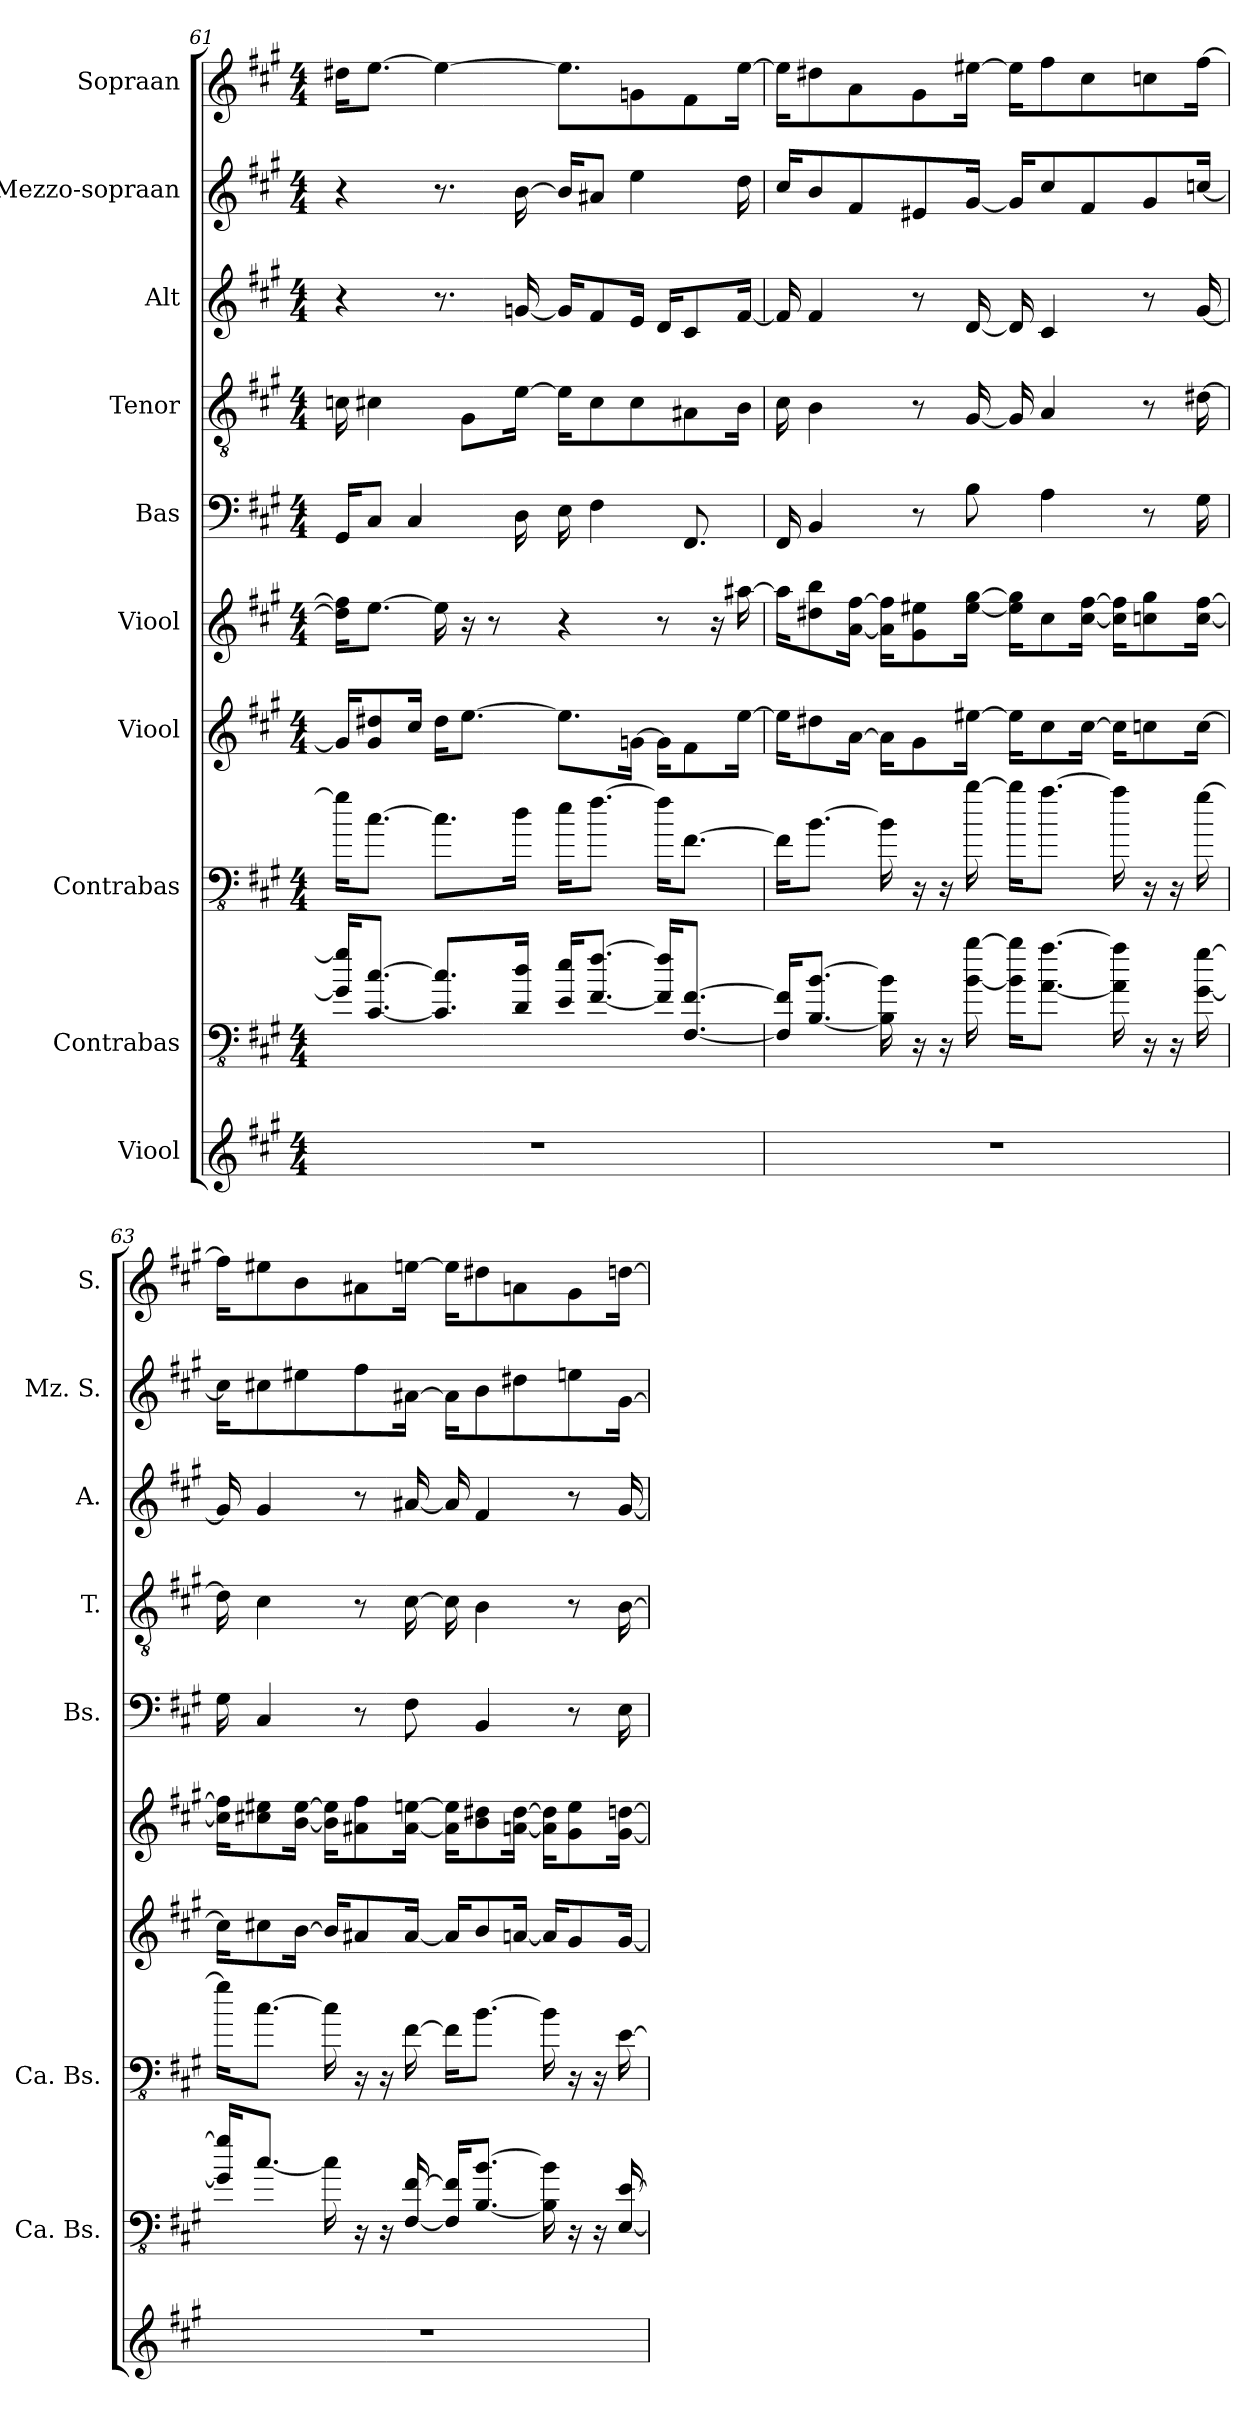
**kern	**kern	**kern	**kern	**kern	**kern	**kern	**kern	**kern	**kern
*part10	*part9	*part8	*part7	*part6	*part5	*part4	*part3	*part2	*part1
*staff10	*staff9	*staff8	*staff7	*staff6	*staff5	*staff4	*staff3	*staff2	*staff1
*I"Viool	*I"Contrabas	*I"Contrabas	*I"Viool	*I"Viool	*I"Bas	*I"Tenor	*I"Alt	*I"Mezzo-sopraan	*I"Sopraan
*	*I'Ca. Bs.	*I'Ca. Bs.	*	*	*I'Bs.	*I'T.	*I'A.	*I'Mz. S.	*I'S.
!!LO:PB:g=z
*clefG2	*clefFv4	*clefFv4	*clefG2	*clefG2	*clefF4	*clefGv2	*clefG2	*clefG2	*clefG2
*	*ITrd7c12	*ITrd7c12	*	*	*	*	*	*	*
*k[f#c#g#]	*k[f#c#g#]	*k[f#c#g#]	*k[f#c#g#]	*k[f#c#g#]	*k[f#c#g#]	*k[f#c#g#]	*k[f#c#g#]	*k[f#c#g#]	*k[f#c#g#]
*M4/4	*M4/4	*M4/4	*M4/4	*M4/4	*M4/4	*M4/4	*M4/4	*M4/4	*M4/4
=61	=61	=61	=61	=61	=61	=61	=61	=61	=61
1r	16GG#]/ 16G#]/KL	16G#\KL]	16g#/KL]	16dd#]\ 16ff#]\KL	16GG#/KL	16cn\	4r	4r	16dd#X\KL
.	[8.CC#/ [8.C#/J	[8.C#\J	8g#/ 8dd#X/	[8.ee\J	8C#/J	4c#X\	.	.	[8.ee\J
.	.	.	16cc#/Jk	.	4C#/	.	.	.	.
.	8.CC#]/ 8.C#]/L	8.C#\L]	16dd#\KL	16ee\]	.	.	8.r	8.r	4ee\_
.	.	.	[8.ee\J	16r	.	8G#\L	.	.	.
.	.	.	.	8r	.	.	.	.	.
.	16DD/ 16D/Jk	16D\Jk	.	.	16D\	[16e\Jk	[16gn/	[16b\	.
.	16EE/ 16E/KL	16E\KL	8.ee\L]	4r	16E\	16e\KL]	16g/KL]	16b/KL]	8.ee\L]
.	[8.FF#/ [8.F#/J	[8.F#\J	.	.	4F#\	8c#\	8f#/	8a#X/J	.
.	.	.	[16gn\Jk	.	.	8c#\	16e/Jk	4ee\	8gn\
.	16FF#]/ 16F#]/KL	16F#\KL]	16g\KL]	8r	.	.	16d/KL	.	.
.	[8.FFF#/ [8.FF#/J	[8.FF#\J	8f#\	.	8.FF#/	8A#X\	8c#/	.	8f#\
.	.	.	.	16r	.	.	.	.	.
.	.	.	[16ee\Jk	[16aa#X\	.	16B\Jk	[16f#/Jk	16dd\	[16ee\Jk
=62	=62	=62	=62	=62	=62	=62	=62	=62	=62
1r	16FFF#]/ 16FF#]/KL	16FF#\KL]	16ee\KL]	16aa#\KL]	16FF#/	16c#\	16f#/]	16cc#/KL	16ee\KL]
.	[8.BBB/ [8.BB/J	[8.BB\J	8dd#X\	8dd#X\ 8bb\	4BB/	4B\	4f#/	8b/	8dd#X\
.	.	.	[16a\Jk	[16a\ [16ff#\Jk	.	.	.	8f#/	8a\
.	16BBB\] 16BB\]	16BB\]	16a\KL]	16a]\ 16ff#]\KL	.	.	.	.	.
.	16r	16r	8g#\	8g#\ 8ee#X\	8r	8r	8r	8e#X/	8g#\
.	16r	16r	.	.	.	.	.	.	.
.	[16BB\ [16B\	[16B\	[16ee#X\Jk	[16ee#\ [16gg#\Jk	8B\	[16G#/	[16d/	[16g#/Jk	[16ee#X\Jk
.	16BB]\ 16B]\KL	16B\KL]	16ee#\KL]	16ee#]\ 16gg#]\KL	.	16G#/]	16d/]	16g#/KL]	16ee#\KL]
.	[8.AA\ [8.A\J	[8.A\J	8cc#\	8cc#\	4A\	4A/	4c#/	8cc#/	8ff#\
.	.	.	[16cc#\Jk	[16cc#\ [16ff#\Jk	.	.	.	8f#/	8cc#\
.	16AA\] 16A\]	16A\]	16cc#\KL]	16cc#]\ 16ff#]\KL	.	.	.	.	.
.	16r	16r	8ccn\	8ccn\ 8gg#\	8r	8r	8r	8g#/	8ccn\
.	16r	16r	.	.	.	.	.	.	.
.	[16GG#\ [16G#\	[16G#\	[16cc\Jk	[16cc\ [16ff#\Jk	16G#\	[16d#X\	[16g#/	[16ccn/Jk	[16ff#\Jk
!!LO:LB:g=z
=63	=63	=63	=63	=63	=63	=63	=63	=63	=63
1r	16GG#]/ 16G#]/KL	16G#\KL]	16cc\KL]	16cc]\ 16ff#]\KL	16G#\	16d#\]	16g#/]	16cc\KL]	16ff#\KL]
.	[8.C#/J	[8.C#\J	8cc#X\	8cc#X\ 8ee#X\	4C#/	4c#\	4g#/	8cc#X\	8ee#X\
.	.	.	[16b\Jk	[16b\ [16ee#\Jk	.	.	.	8ee#X\	8b\
.	16C#\]	16C#\]	16b/KL]	16b]\ 16ee#]\KL	.	.	.	.	.
.	16r	16r	8a#X/	8a#X\ 8ff#\	8r	8r	8r	8ff#\	8a#X\
.	16r	16r	.	.	.	.	.	.	.
.	[16FFF#/ [16FF#/	[16FF#\	[16a#/Jk	[16a#\ [16een\Jk	8F#\	[16c#\	[16a#X/	[16a#X\Jk	[16een\Jk
.	16FFF#]/ 16FF#]/KL	16FF#\KL]	16a#/KL]	16a#]\ 16ee]\KL	.	16c#\]	16a#/]	16a#\KL]	16ee\KL]
.	[8.BBB/ [8.BB/J	[8.BB\J	8b/	8b\ 8dd#X\	4BB/	4B\	4f#/	8b\	8dd#X\
.	.	.	[16an/Jk	[16an\ [16dd#\Jk	.	.	.	8dd#X\	8an\
.	16BBB\] 16BB\]	16BB\]	16a/KL]	16a]\ 16dd#]\KL	.	.	.	.	.
.	16r	16r	8g#/	8g#\ 8ee\	8r	8r	8r	8een\	8g#\
.	16r	16r	.	.	.	.	.	.	.
.	[16EEE/ [16EE/	[16EE\	[16g#/Jk	[16g#\ [16ddn\Jk	16E\	[16B\	[16g#/	[16g#\Jk	[16ddn\Jk
=	=	=	=	=	=	=	=	=	=
*-	*-	*-	*-	*-	*-	*-	*-	*-	*-
